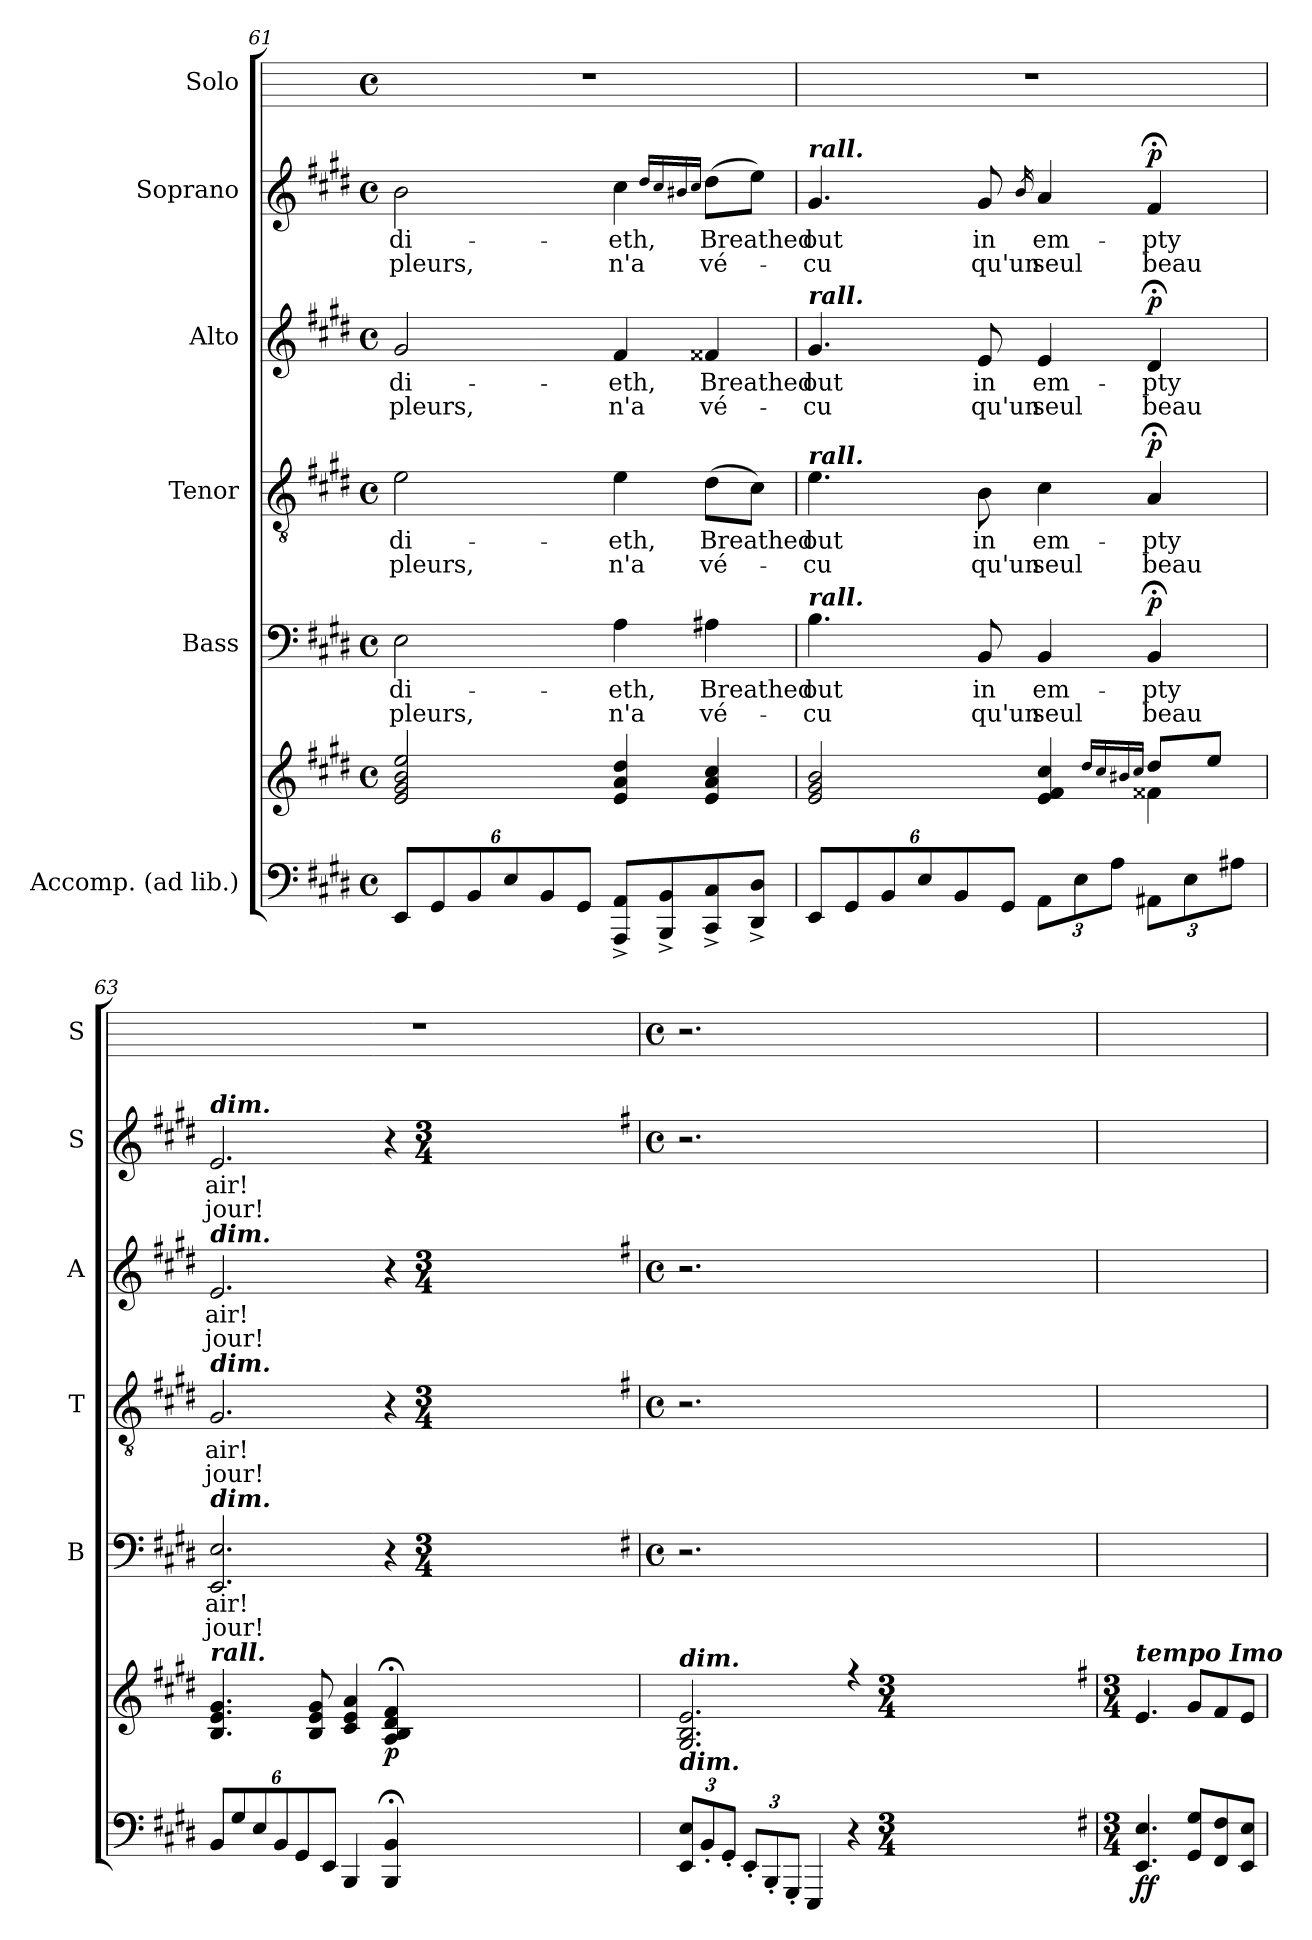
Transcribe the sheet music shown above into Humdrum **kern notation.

**kern	**kern	**dynam	**kern	**text	**text	**dynam	**kern	**text	**text	**dynam	**kern	**text	**text	**dynam	**kern	**text	**text	**dynam	**kern
*part6	*part6	*part6	*part5	*part5	*part5	*part5	*part4	*part4	*part4	*part4	*part3	*part3	*part3	*part3	*part2	*part2	*part2	*part2	*part1
*staff7	*staff6	*staff6/7	*staff5	*staff5	*staff5	*staff5	*staff4	*staff4	*staff4	*staff4	*staff3	*staff3	*staff3	*staff3	*staff2	*staff2	*staff2	*staff2	*staff1
*I"Accomp. (ad lib.)	*	*	*I"Bass	*	*	*	*I"Tenor	*	*	*	*I"Alto	*	*	*	*I"Soprano	*	*	*	*I"Solo
*	*	*	*I'B	*	*	*	*I'T	*	*	*	*I'A	*	*	*	*I'S	*	*	*	*I'S
!!LO:LB:g=z
*clefF4	*clefG2	*	*clefF4	*	*	*	*clefGv2	*	*	*	*clefG2	*	*	*	*clefG2	*	*	*	*
*k[f#c#g#d#]	*k[f#c#g#d#]	*	*k[f#c#g#d#]	*	*	*	*k[f#c#g#d#]	*	*	*	*k[f#c#g#d#]	*	*	*	*k[f#c#g#d#]	*	*	*	*
*E:	*E:	*	*E:	*	*	*	*E:	*	*	*	*E:	*	*	*	*E:	*	*	*	*
*M4/4	*M4/4	*	*M4/4	*	*	*	*M4/4	*	*	*	*M4/4	*	*	*	*M4/4	*	*	*	*M4/4
*met(c)	*met(c)	*	*met(c)	*	*	*	*met(c)	*	*	*	*met(c)	*	*	*	*met(c)	*	*	*	*met(c)
=61	=61	=61	=61	=61	=61	=61	=61	=61	=61	=61	=61	=61	=61	=61	=61	=61	=61	=61	=61
!	!	!	!	!LO:LY:b	!LO:LY:b	!	!	!LO:LY:b	!LO:LY:b	!	!	!LO:LY:b	!LO:LY:b	!	!	!LO:LY:b	!LO:LY:b	!	!
12EEL	2e 2g# 2b 2ee	.	2E	di-	-pleurs,	.	2e	di-	-pleurs,	.	2g#	di-	-pleurs,	.	2b	di-	-pleurs,	.	1r
12GG#	.	.	.	.	.	.	.	.	.	.	.	.	.	.	.	.	.	.	.
12BB	.	.	.	.	.	.	.	.	.	.	.	.	.	.	.	.	.	.	.
12E	.	.	.	.	.	.	.	.	.	.	.	.	.	.	.	.	.	.	.
12BB	.	.	.	.	.	.	.	.	.	.	.	.	.	.	.	.	.	.	.
12GG#J	.	.	.	.	.	.	.	.	.	.	.	.	.	.	.	.	.	.	.
!	!	!	!	!LO:LY:b	!LO:LY:b	!	!	!LO:LY:b	!LO:LY:b	!	!	!LO:LY:b	!LO:LY:b	!	!	!LO:LY:b	!LO:LY:b	!	!
8AAA^ 8AA^L	4e 4a 4dd#	.	4A	eth,	n'a	.	4e	eth,	n'a	.	4f#	eth,	n'a	.	4cc#	eth,	n'a	.	.
8BBB^ 8BB^	.	.	.	.	.	.	.	.	.	.	.	.	.	.	.	.	.	.	.
.	.	.	.	.	.	.	.	.	.	.	.	.	.	.	16qdd#LL	.	.	.	.
.	.	.	.	.	.	.	.	.	.	.	.	.	.	.	16qcc#	.	.	.	.
.	.	.	.	.	.	.	.	.	.	.	.	.	.	.	16qb#X	.	.	.	.
.	.	.	.	.	.	.	.	.	.	.	.	.	.	.	16qcc#JJ	.	.	.	.
!	!	!	!	!LO:LY:b	!LO:LY:b	!	!	!LO:LY:b	!LO:LY:b	!	!	!LO:LY:b	!LO:LY:b	!	!	!LO:LY:b	!LO:LY:b	!	!
8CC#^ 8C#^	4e 4a 4cc#	.	4A#X	Breathed	vé-	.	(>8d#L	Breathed	vé-	.	4f##X	Breathed	vé-	.	(>8dd#L	Breathed	vé-	.	.
8DD#^ 8D#^J	.	.	.	.	.	.	8c#J)	.	.	.	.	.	.	.	8eeJ)	.	.	.	.
!!LO:LB:g=z
=62	=62	=62	=62	=62	=62	=62	=62	=62	=62	=62	=62	=62	=62	=62	=62	=62	=62	=62	=62
*	*^	*	*	*	*	*	*	*	*	*	*	*	*	*	*	*	*	*	*
!	!	!	!	!	!	!	!	!	!	!	!	!	!	!	!	!LO:TX:a:Bi:t=rall.	!	!	!	!
!	!	!	!	!	!	!	!	!	!	!	!	!LO:TX:a:Bi:t=rall.	!	!	!	!	!	!	!	!
!	!	!	!	!	!	!	!	!LO:TX:a:Bi:t=rall.	!	!	!	!	!	!	!	!	!	!	!	!
!	!	!	!	!LO:TX:a:Bi:t=rall.	!	!	!	!	!	!	!	!	!	!	!	!	!	!	!	!
!	!	!	!	!	!LO:LY:b	!LO:LY:b	!	!	!LO:LY:b	!LO:LY:b	!	!	!LO:LY:b	!LO:LY:b	!	!	!LO:LY:b	!LO:LY:b	!	!
12EEL	2e 2g# 2b	2.ryy	.	4.B	-out	cu	.	4.e	out	cu	.	4.g#	-out	cu	.	4.g#	out	cu	.	1r
12GG#	.	.	.	.	.	.	.	.	.	.	.	.	.	.	.	.	.	.	.	.
12BB	.	.	.	.	.	.	.	.	.	.	.	.	.	.	.	.	.	.	.	.
12E	.	.	.	.	.	.	.	.	.	.	.	.	.	.	.	.	.	.	.	.
12BB	.	.	.	.	.	.	.	.	.	.	.	.	.	.	.	.	.	.	.	.
!	!	!	!	!	!LO:LY:b	!LO:LY:b	!	!	!LO:LY:b	!LO:LY:b	!	!	!LO:LY:b	!LO:LY:b	!	!	!LO:LY:b	!LO:LY:b	!	!
.	.	.	.	8BB	in	qu'un	.	8B	in	qu'un	.	8e	in	qu'un	.	8g#	in	qu'un	.	.
12GG#J	.	.	.	.	.	.	.	.	.	.	.	.	.	.	.	.	.	.	.	.
.	.	.	.	.	.	.	.	.	.	.	.	.	.	.	.	16qb/	.	.	.	.
!	!	!	!	!	!LO:LY:b	!LO:LY:b	!	!	!LO:LY:b	!LO:LY:b	!	!	!LO:LY:b	!LO:LY:b	!	!	!LO:LY:b	!LO:LY:b	!	!
12AAL	4e 4f# 4cc#	.	.	4BB	em-	seul	.	4c#	em-	seul	.	4e	em-	seul	.	4a	em-	seul	.	.
12E	.	.	.	.	.	.	.	.	.	.	.	.	.	.	.	.	.	.	.	.
12AJ	.	.	.	.	.	.	.	.	.	.	.	.	.	.	.	.	.	.	.	.
.	16qdd#/LL	.	.	.	.	.	.	.	.	.	.	.	.	.	.	.	.	.	.	.
.	16qcc#/	.	.	.	.	.	.	.	.	.	.	.	.	.	.	.	.	.	.	.
.	16qb#X/	.	.	.	.	.	.	.	.	.	.	.	.	.	.	.	.	.	.	.
.	16qcc#/JJ	.	.	.	.	.	.	.	.	.	.	.	.	.	.	.	.	.	.	.
!	!	!	!	!	!LO:LY:b	!LO:LY:b	!LO:DY:b	!	!LO:LY:b	!LO:LY:b	!LO:DY:b	!	!LO:LY:b	!LO:LY:b	!LO:DY:b	!	!LO:LY:b	!LO:LY:b	!LO:DY:b	!
12AA#XL	8dd#/L	4f##X\	.	4BB;<	pty	beau	p	4A;<	pty	beau	p	4d#;<	pty	beau	p	4f#;<	pty	beau	p	.
12E	.	.	.	.	.	.	.	.	.	.	.	.	.	.	.	.	.	.	.	.
.	8ee/J	.	.	.	.	.	.	.	.	.	.	.	.	.	.	.	.	.	.	.
12A#XJ	.	.	.	.	.	.	.	.	.	.	.	.	.	.	.	.	.	.	.	.
=63	=63	=63	=63	=63	=63	=63	=63	=63	=63	=63	=63	=63	=63	=63	=63	=63	=63	=63	=63	=63
!	!	!	!	!	!	!	!	!	!	!	!	!	!	!	!	!LO:TX:a:Bi:t=dim.	!	!	!	!
!	!	!	!	!	!	!	!	!	!	!	!	!LO:TX:a:Bi:t=dim.	!	!	!	!	!	!	!	!
!	!	!	!	!	!	!	!	!LO:TX:a:Bi:t=dim.	!	!	!	!	!	!	!	!	!	!	!	!
!	!	!	!	!LO:TX:a:Bi:t=dim.	!	!	!	!	!	!	!	!	!	!	!	!	!	!	!	!
!	!LO:TX:a:Bi:t=rall.	!	!	!	!	!	!	!	!	!	!	!	!	!	!	!	!	!	!	!
!	!	!	!	!	!LO:LY:b	!LO:LY:b	!	!	!LO:LY:b	!LO:LY:b	!	!	!LO:LY:b	!LO:LY:b	!	!	!LO:LY:b	!LO:LY:b	!	!
12BB	4.B 4.e 4.g#	1ryy	.	2.EE 2.E	air!	jour!	.	2.G#	air!	jour!	.	2.e	air!	jour!	.	2.e	air!	jour!	.	1r
12G#	.	.	.	.	.	.	.	.	.	.	.	.	.	.	.	.	.	.	.	.
12E	.	.	.	.	.	.	.	.	.	.	.	.	.	.	.	.	.	.	.	.
12BB	.	.	.	.	.	.	.	.	.	.	.	.	.	.	.	.	.	.	.	.
12GG#	.	.	.	.	.	.	.	.	.	.	.	.	.	.	.	.	.	.	.	.
.	8B 8e 8g#L	.	.	.	.	.	.	.	.	.	.	.	.	.	.	.	.	.	.	.
12EEJ	.	.	.	.	.	.	.	.	.	.	.	.	.	.	.	.	.	.	.	.
4BBB	4c# 4e 4a	.	.	.	.	.	.	.	.	.	.	.	.	.	.	.	.	.	.	.
!	!	!	!LO:DY:b	!	!	!	!	!	!	!	!	!	!	!	!	!	!	!	!	!
4BBB;< 4BB;<	4A;< 4B;< 4d#;< 4f#;<	.	p	4r	.	.	.	4r	.	.	.	4r	.	.	.	4r	.	.	.	.
*	*	*	*	*k[f#]	*	*	*	*k[f#]	*	*	*	*k[f#]	*	*	*	*k[f#]	*	*	*	*
*	*	*	*	*G:	*	*	*	*G:	*	*	*	*G:	*	*	*	*G:	*	*	*	*
*	*	*	*	*M3/4	*	*	*	*M3/4	*	*	*	*M3/4	*	*	*	*M3/4	*	*	*	*
!!LO:LB:g=z
=64	=64	=64	=64	=64	=64	=64	=64	=64	=64	=64	=64	=64	=64	=64	=64	=64	=64	=64	=64	=64
*	*	*	*	*M4/4	*	*	*	*M4/4	*	*	*	*M4/4	*	*	*	*M4/4	*	*	*	*M4/4
*	*	*	*	*met(c)	*	*	*	*met(c)	*	*	*	*met(c)	*	*	*	*met(c)	*	*	*	*met(c)
!	!LO:TX:a:Bi:t=dim.	!	!	!	!	!	!	!	!	!	!	!	!	!	!	!	!	!	!	!
!LO:TX:a:Bi:t=dim.	!	!	!	!	!	!	!	!	!	!	!	!	!	!	!	!	!	!	!	!
12EE 12EL	2.G# 2.B 2.e	1ryy	.	2.r	.	.	.	2.r	.	.	.	2.r	.	.	.	2.r	.	.	.	2.r
12BB'	.	.	.	.	.	.	.	.	.	.	.	.	.	.	.	.	.	.	.	.
12GG#'J	.	.	.	.	.	.	.	.	.	.	.	.	.	.	.	.	.	.	.	.
12EE'L	.	.	.	.	.	.	.	.	.	.	.	.	.	.	.	.	.	.	.	.
12BBB'	.	.	.	.	.	.	.	.	.	.	.	.	.	.	.	.	.	.	.	.
12GGG#'J	.	.	.	.	.	.	.	.	.	.	.	.	.	.	.	.	.	.	.	.
4EEE	.	.	.	.	.	.	.	.	.	.	.	.	.	.	.	.	.	.	.	.
4r	4r	.	.	4ryy	.	.	.	4ryy	.	.	.	4ryy	.	.	.	4ryy	.	.	.	4ryy
*	*v	*v	*	*	*	*	*	*	*	*	*	*	*	*	*	*	*	*	*	*
*k[f#]	*k[f#]	*	*	*	*	*	*	*	*	*	*	*	*	*	*	*	*	*	*
*G:	*G:	*	*	*	*	*	*	*	*	*	*	*	*	*	*	*	*	*	*
*M3/4	*M3/4	*	*	*	*	*	*	*	*	*	*	*	*	*	*	*	*	*	*
!!LO:LB:g=z
=65	=65	=65	=65	=65	=65	=65	=65	=65	=65	=65	=65	=65	=65	=65	=65	=65	=65	=65	=65
*M3/4	*M3/4	*	*	*	*	*	*	*	*	*	*	*	*	*	*	*	*	*	*
!	!LO:TX:a:Bi:t=tempo Imo	!	!	!	!	!	!	!	!	!	!	!	!	!	!	!	!	!	!
!	!	!LO:DY:b=2	!	!	!	!	!	!	!	!	!	!	!	!	!	!	!	!	!
!	!	!LO:DY:n=1:b	!	!	!	!	!	!	!	!	!	!	!	!	!	!	!	!	!
4.EE 4.E	4.e	f f	2.r	.	.	.	2.r	.	.	.	2.r	.	.	.	2.r	.	.	.	2.r
8GG 8GL	8gL	.	.	.	.	.	.	.	.	.	.	.	.	.	.	.	.	.	.
8FF# 8F#	8f#	.	.	.	.	.	.	.	.	.	.	.	.	.	.	.	.	.	.
8EE 8EJ	8eJ	.	.	.	.	.	.	.	.	.	.	.	.	.	.	.	.	.	.
=	=	=	=	=	=	=	=	=	=	=	=	=	=	=	=	=	=	=	=
*-	*-	*-	*-	*-	*-	*-	*-	*-	*-	*-	*-	*-	*-	*-	*-	*-	*-	*-	*-
